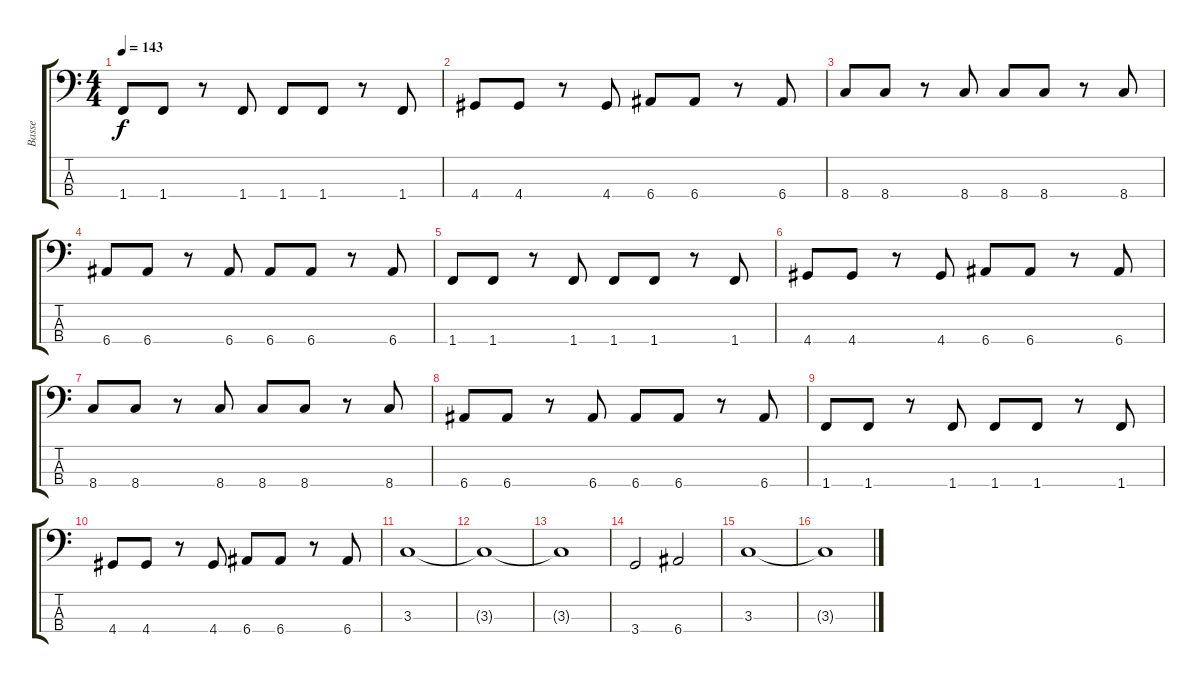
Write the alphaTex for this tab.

\track ("Basse" "Basse") {instrument electricbassfinger}
\staff {score tabs}
\tuning (G2 D2 A1 E1) {hide}
\ts (4 4)
\tempo 143
\clef f4
\ks c
1.4.8{dy f} 1.4.8 r.8 1.4.8 1.4.8 1.4.8 r.8 1.4.8 |
4.4.8 4.4.8 r.8 4.4.8 6.4.8 6.4.8 r.8 6.4.8 |
8.4.8 8.4.8 r.8 8.4.8 8.4.8 8.4.8 r.8 8.4.8 |
6.4.8 6.4.8 r.8 6.4.8 6.4.8 6.4.8 r.8 6.4.8 |
1.4.8 1.4.8 r.8 1.4.8 1.4.8 1.4.8 r.8 1.4.8 |
4.4.8 4.4.8 r.8 4.4.8 6.4.8 6.4.8 r.8 6.4.8 |
8.4.8 8.4.8 r.8 8.4.8 8.4.8 8.4.8 r.8 8.4.8 |
6.4.8 6.4.8 r.8 6.4.8 6.4.8 6.4.8 r.8 6.4.8 |
1.4.8 1.4.8 r.8 1.4.8 1.4.8 1.4.8 r.8 1.4.8 |
4.4.8 4.4.8 r.8 4.4.8 6.4.8 6.4.8 r.8 6.4.8 |
3.3.1 |
3.3{t}.1 |
3.3{t}.1 |
3.4.2 6.4.2 |
3.3.1 |
3.3{t}.1
